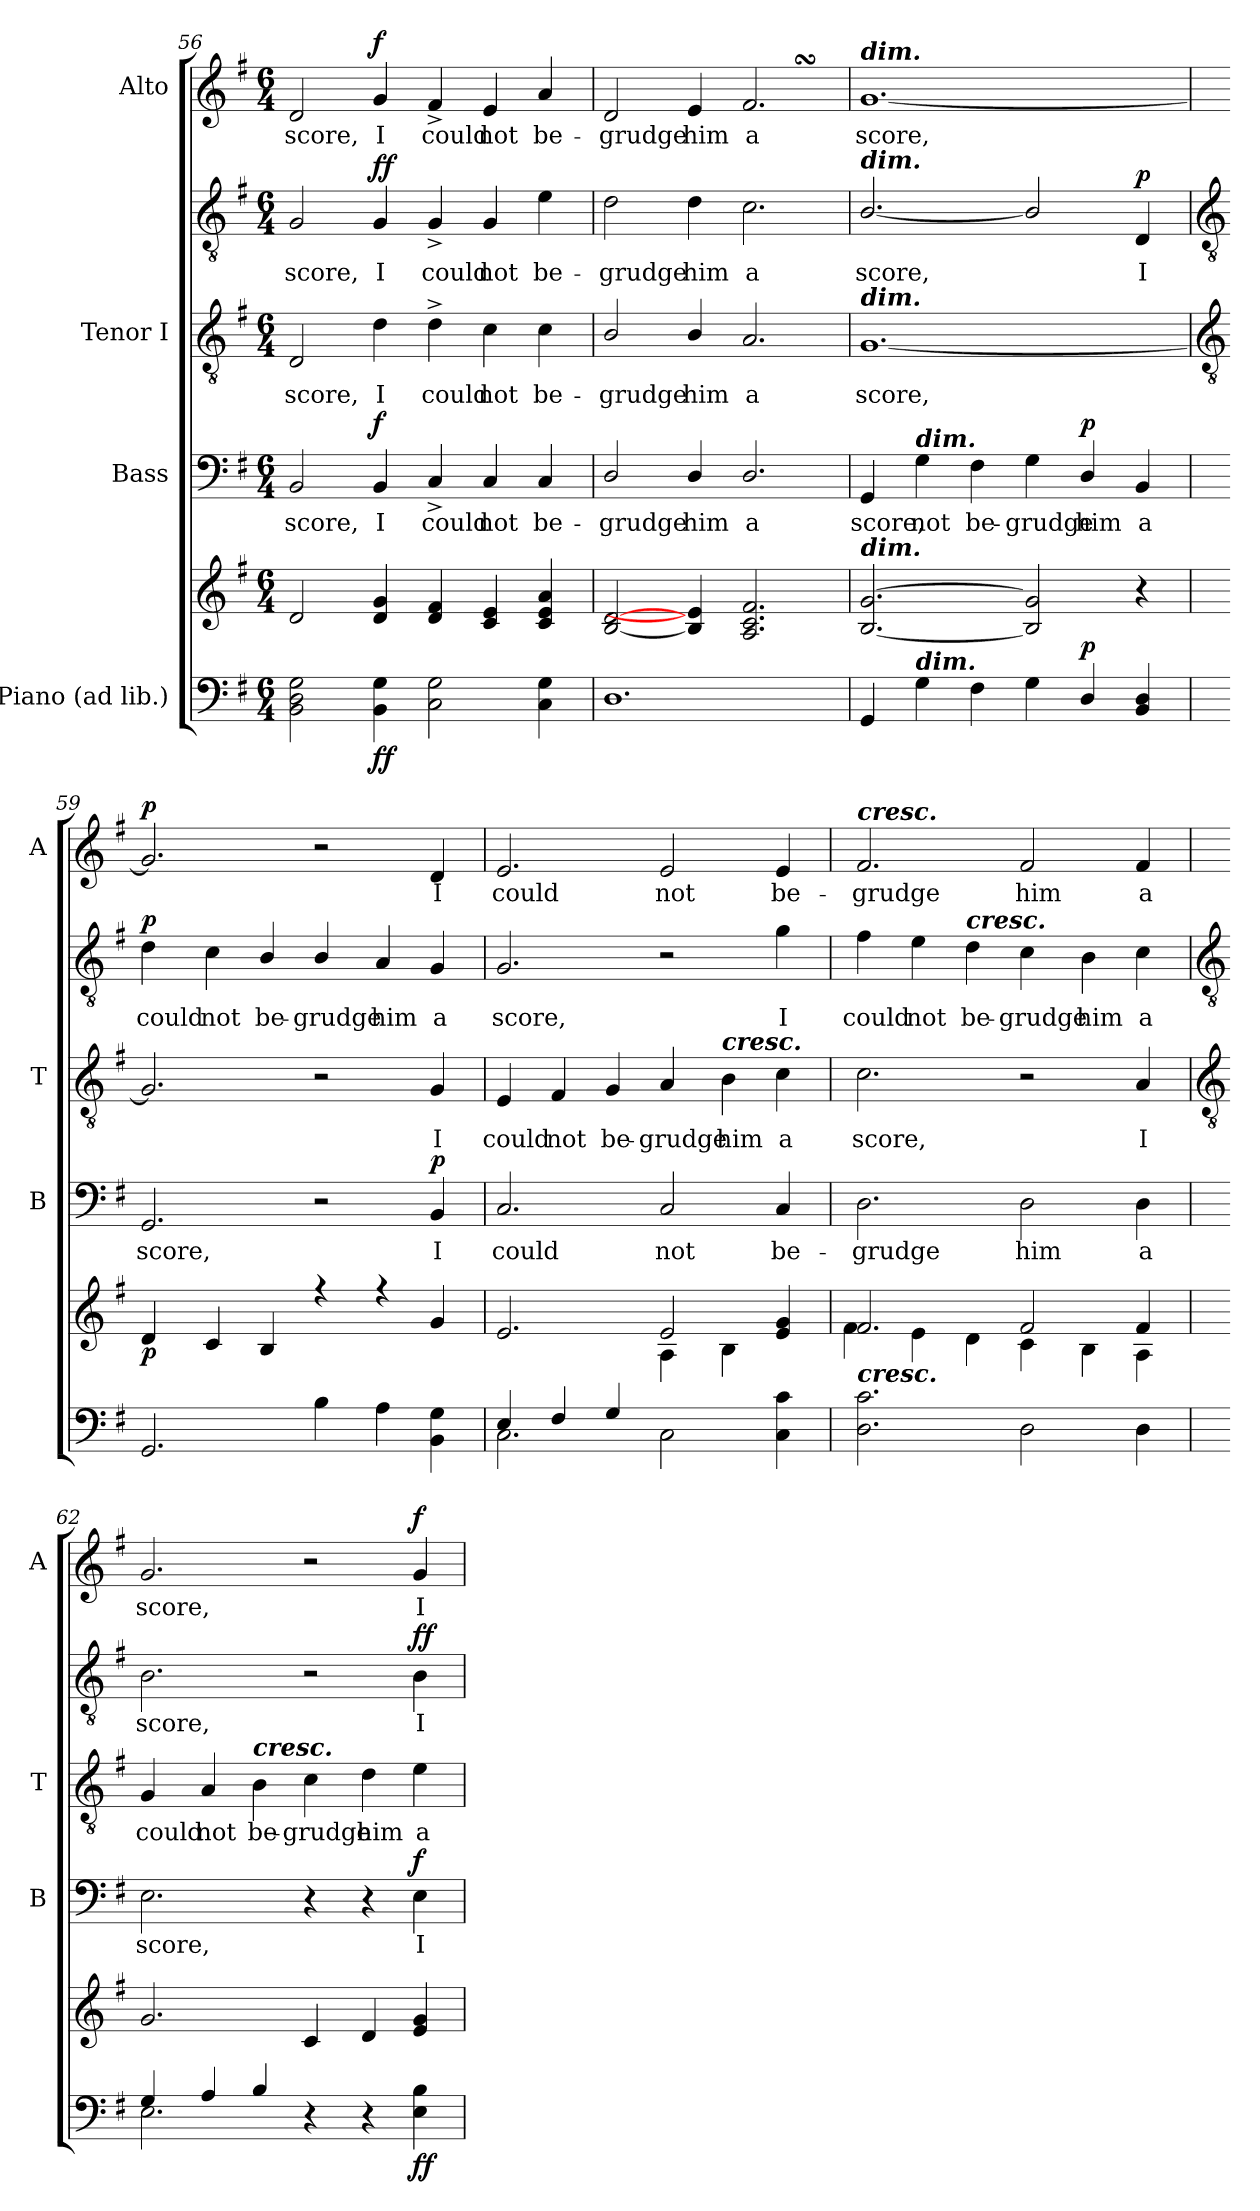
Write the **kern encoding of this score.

**kern	**kern	**dynam	**kern	**text	**dynam	**kern	**text	**kern	**text	**dynam	**kern	**text	**dynam
*part4	*part4	*part4	*part3	*part3	*part3	*part2	*part2	*part2	*part2	*part2	*part1	*part1	*part1
*staff6	*staff5	*staff5/6	*staff4	*staff4	*staff4	*staff3	*staff3	*staff2	*staff2	*staff2/3	*staff1	*staff1	*staff1
*I"Piano (ad lib.)	*	*	*I"Bass	*	*	*I"Tenor I	*	*	*	*	*I"Alto	*	*
*	*	*	*I'B	*	*	*I'T	*	*	*	*	*I'A	*	*
*clefF4	*clefG2	*	*clefF4	*	*	*clefGv2	*	*clefGv2	*	*	*clefG2	*	*
*k[f#]	*k[f#]	*	*k[f#]	*	*	*k[f#]	*	*k[f#]	*	*	*k[f#]	*	*
*G:	*G:	*	*G:	*	*	*G:	*	*G:	*	*	*G:	*	*
*M6/4	*M6/4	*	*M6/4	*	*	*M6/4	*	*M6/4	*	*	*M6/4	*	*
=56	=56	=56	=56	=56	=56	=56	=56	=56	=56	=56	=56	=56	=56
!	!	!	!	!LO:LY:b	!	!	!LO:LY:b	!	!LO:LY:b	!	!	!LO:LY:b	!
2BB 2D 2G	2d	.	2BB	score,	.	2D	-score,	2G	score,	.	2d	score,	.
!	!	!LO:DY:b=2	!	!LO:LY:b	!	!	!LO:LY:b	!	!LO:LY:b	!	!	!LO:LY:b	!
!	!	!LO:DY:n=1:b	!	!	!LO:DY:b	!	!	!	!	!LO:DY:b=2	!	!	!
!	!	!	!	!	!	!	!	!	!	!LO:DY:n=1:b	!	!	!LO:DY:b
4BB 4G	4d 4g	f f	4BB	I	f	4d	I	4G	I	f f	4g	I	f
!	!	!	!	!LO:LY:b	!	!	!LO:LY:b	!	!LO:LY:b	!	!	!LO:LY:b	!
2C 2G	4d 4f#	.	4C^	could	.	4d^	could	4G^	could	.	4f#^	could	.
!	!	!	!	!LO:LY:b	!	!	!LO:LY:b	!	!LO:LY:b	!	!	!LO:LY:b	!
.	4c 4e	.	4C	not	.	4c	not	4G	not	.	4e	not	.
!	!	!	!	!LO:LY:b	!	!	!LO:LY:b	!	!LO:LY:b	!	!	!LO:LY:b	!
4C 4G	4c 4e 4a	.	4C	be-	.	4c	be-	4e	be-	.	4a	be-	.
=57	=57	=57	=57	=57	=57	=57	=57	=57	=57	=57	=57	=57	=57
!	!	!	!	!LO:LY:b	!	!	!LO:LY:b	!	!LO:LY:b	!	!	!LO:LY:b	!
1.D/	[2B [2d	.	2D/	-grudge	.	2B/	grudge	2d	-grudge	.	2d	-grudge	.
!	!	!	!	!LO:LY:b	!	!	!LO:LY:b	!	!LO:LY:b	!	!	!LO:LY:b	!
.	4B] 4e]	.	4D/	him	.	4B/	him	4d	him	.	4e	him	.
!	!	!	!	!LO:LY:b	!	!	!LO:LY:b	!	!LO:LY:b	!	!	!LO:LY:b	!
.	2.A 2.c 2.f#	.	2.D/	a	.	2.A	a	2.c	a	.	2.f#SsS	a	.
=58	=58	=58	=58	=58	=58	=58	=58	=58	=58	=58	=58	=58	=58
!	!	!	!	!	!	!	!	!	!	!	!LO:TX:a:Bi:t=dim.	!	!
!	!	!	!	!	!	!	!	!LO:TX:a:Bi:t=dim.	!	!	!	!	!
!	!	!	!	!	!	!LO:TX:a:Bi:t=dim.	!	!	!	!	!	!	!
!	!LO:TX:a:Bi:t=dim.	!	!	!	!	!	!	!	!	!	!	!	!
!	!	!	!	!LO:LY:b	!	!	!LO:LY:b	!	!LO:LY:b	!	!	!LO:LY:b	!
4GG	[2.B [2.g	.	4GG	score,	.	[1.G	score,	[2.B/	score,	.	[1.g	score,	.
!	!	!	!LO:TX:a:Bi:t=dim.	!	!	!	!	!	!	!	!	!	!
!LO:TX:a:Bi:t=dim.	!	!	!	!	!	!	!	!	!	!	!	!	!
!	!	!	!	!LO:LY:b	!	!	!	!	!	!	!	!	!
4G	.	.	4G	not	.	.	.	.	.	.	.	.	.
!	!	!	!	!LO:LY:b	!	!	!	!	!	!	!	!	!
4F#	.	.	4F#	be-	.	.	.	.	.	.	.	.	.
!	!	!	!	!LO:LY:b	!	!	!	!	!	!	!	!	!
4G	2B] 2g]	.	4G	-grudge	.	.	.	2B/]	.	.	.	.	.
!	!	!LO:DY:a=2	!	!LO:LY:b	!LO:DY:b	!	!	!	!	!	!	!	!
4D/	.	p	4D/	him	p	.	.	.	.	.	.	.	.
!	!	!	!	!LO:LY:b	!	!	!	!	!LO:LY:b	!LO:DY:b	!	!	!
4BB 4D	4r	.	4BB	a	.	.	.	4D	I	p	.	.	.
!!LO:LB:g=z
=59	=59	=59	=59	=59	=59	=59	=59	=59	=59	=59	=59	=59	=59
*	*	*	*	*	*	*clefGv2	*	*clefGv2	*	*	*	*	*
*	*^	*	*	*	*	*	*	*	*	*	*	*	*
!	!	!LO:N:vis=1	!LO:DY:b	!	!LO:LY:b	!	!	!	!	!LO:LY:b	!LO:DY:b=2	!	!	!LO:DY:b
2.GG	4d	1.ryy	p	2.GG	score,	.	2.G]	.	4d	could	p	2.g]	.	p
!	!	!	!	!	!	!	!	!	!	!LO:LY:b	!	!	!	!
.	4c	.	.	.	.	.	.	.	4c	not	.	.	.	.
!	!	!	!	!	!	!	!	!	!	!LO:LY:b	!	!	!	!
.	4B	.	.	.	.	.	.	.	4B/	be-	.	.	.	.
!	!	!	!	!	!	!	!	!	!	!LO:LY:b	!	!	!	!
4B	4r	.	.	2r	.	.	2r	.	4B/	-grudge	.	2r	.	.
!	!	!	!	!	!	!	!	!	!	!LO:LY:b	!	!	!	!
4A	4r	.	.	.	.	.	.	.	4A	him	.	.	.	.
!	!	!	!	!	!LO:LY:b	!LO:DY:b	!	!LO:LY:b	!	!LO:LY:b	!	!	!LO:LY:b	!
4BB 4G	4g	.	.	4BB	I	p	4G	I	4G	a	.	4d	I	.
=60	=60	=60	=60	=60	=60	=60	=60	=60	=60	=60	=60	=60	=60	=60
*^	*	*	*	*	*	*	*	*	*	*	*	*	*	*
!	!	!	!	!	!	!LO:LY:b	!	!	!LO:LY:b	!	!LO:LY:b	!	!	!LO:LY:b	!
4E/	2.C\	2.e	2.ryy	.	2.C	could	.	4E	could	2.G	score,	.	2.e	could	.
!	!	!	!	!	!	!	!	!	!LO:LY:b	!	!	!	!	!	!
4F#/	.	.	.	.	.	.	.	4F#	not	.	.	.	.	.	.
!	!	!	!	!	!	!	!	!	!LO:LY:b	!	!	!	!	!	!
4G/	.	.	.	.	.	.	.	4G	be-	.	.	.	.	.	.
!	!	!	!	!	!	!LO:LY:b	!	!	!LO:LY:b	!	!	!	!	!LO:LY:b	!
2.ryy	2C\	2e	4A\	.	2C	not	.	4A	-grudge	2r	.	.	2e	not	.
!	!	!	!	!	!	!	!	!LO:TX:a:Bi:t=cresc.	!	!	!	!	!	!	!
!	!	!	!	!	!	!	!	!	!LO:LY:b	!	!	!	!	!	!
.	.	.	4B\	.	.	.	.	4B	him	.	.	.	.	.	.
!	!	!	!	!	!	!LO:LY:b	!	!	!LO:LY:b	!	!LO:LY:b	!	!	!LO:LY:b	!
.	4C 4c	4e 4g	4ryy	.	4C	be-	.	4c	a	4g	I	.	4e	be-	.
=61	=61	=61	=61	=61	=61	=61	=61	=61	=61	=61	=61	=61	=61	=61	=61
!	!	!	!	!	!	!	!	!	!	!	!	!	!LO:TX:a:Bi:t=cresc.	!	!
!	!	!LO:TX:b:Bi:t=cresc.	!	!	!	!	!	!	!	!	!	!	!	!	!
!	!	!	!	!	!	!LO:LY:b	!	!	!LO:LY:b	!	!LO:LY:b	!	!	!LO:LY:b	!
*v	*v	*	*	*	*	*	*	*	*	*	*	*	*	*	*
2.D 2.c	2.f#	4f#\	.	2.D	-grudge	.	2.c	score,	4f#	could	.	2.f#	-grudge	.
!	!	!	!	!	!	!	!	!	!	!LO:LY:b	!	!	!	!
.	.	4e\	.	.	.	.	.	.	4e	not	.	.	.	.
!	!	!	!	!	!	!	!	!	!LO:TX:a:Bi:t=cresc.	!	!	!	!	!
!	!	!	!	!	!	!	!	!	!	!LO:LY:b	!	!	!	!
.	.	4d\	.	.	.	.	.	.	4d	be-	.	.	.	.
!	!	!	!	!	!LO:LY:b	!	!	!	!	!LO:LY:b	!	!	!LO:LY:b	!
2D	2f#	4c\	.	2D	him	.	2r	.	4c	-grudge	.	2f#	him	.
!	!	!	!	!	!	!	!	!	!	!LO:LY:b	!	!	!	!
.	.	4B\	.	.	.	.	.	.	4B	him	.	.	.	.
!	!	!	!	!	!LO:LY:b	!	!	!LO:LY:b	!	!LO:LY:b	!	!	!LO:LY:b	!
4D	4f#	4A\	.	4D	a	.	4A	I	4c	a	.	4f#	a	.
!!LO:LB:g=z
=62	=62	=62	=62	=62	=62	=62	=62	=62	=62	=62	=62	=62	=62	=62
*	*	*	*	*	*	*	*clefGv2	*	*clefGv2	*	*	*	*	*
*^	*	*	*	*	*	*	*	*	*	*	*	*	*	*
!	!	!	!	!	!	!LO:LY:b	!	!	!LO:LY:b	!	!LO:LY:b	!	!	!LO:LY:b	!
4G/	2.E	2.g	2.ryy	.	2.E	score,	.	4G	could	2.B	score,	.	2.g	score,	.
!	!	!	!	!	!	!	!	!	!LO:LY:b	!	!	!	!	!	!
4A/	.	.	.	.	.	.	.	4A	not	.	.	.	.	.	.
!	!	!	!	!	!	!	!	!LO:TX:a:Bi:t=cresc.	!	!	!	!	!	!	!
!	!	!	!	!	!	!	!	!	!LO:LY:b	!	!	!	!	!	!
4B/	.	.	.	.	.	.	.	4B	be-	.	.	.	.	.	.
!	!	!	!	!	!	!	!	!	!LO:LY:b	!	!	!	!	!	!
2.ryy	4r	4c	2.ryy	.	4r	.	.	4c	-grudge	2r	.	.	2r	.	.
!	!	!	!	!	!	!	!	!	!LO:LY:b	!	!	!	!	!	!
.	4r	4d	.	.	4r	.	.	4d	him	.	.	.	.	.	.
!	!	!	!	!LO:DY:b=2	!	!LO:LY:b	!	!	!LO:LY:b	!	!LO:LY:b	!	!	!LO:LY:b	!
!	!	!	!	!LO:DY:n=1:b	!	!	!LO:DY:b	!	!	!	!	!LO:DY:b=2	!	!	!
!	!	!	!	!	!	!	!	!	!	!	!	!LO:DY:n=1:b	!	!	!LO:DY:b
.	4E 4B	4e 4g	.	f f	4E	I	f	4e	a	4B	I	f f	4g	I	f
*v	*v	*	*	*	*	*	*	*	*	*	*	*	*	*	*
*	*v	*v	*	*	*	*	*	*	*	*	*	*	*	*
=	=	=	=	=	=	=	=	=	=	=	=	=	=
*-	*-	*-	*-	*-	*-	*-	*-	*-	*-	*-	*-	*-	*-
